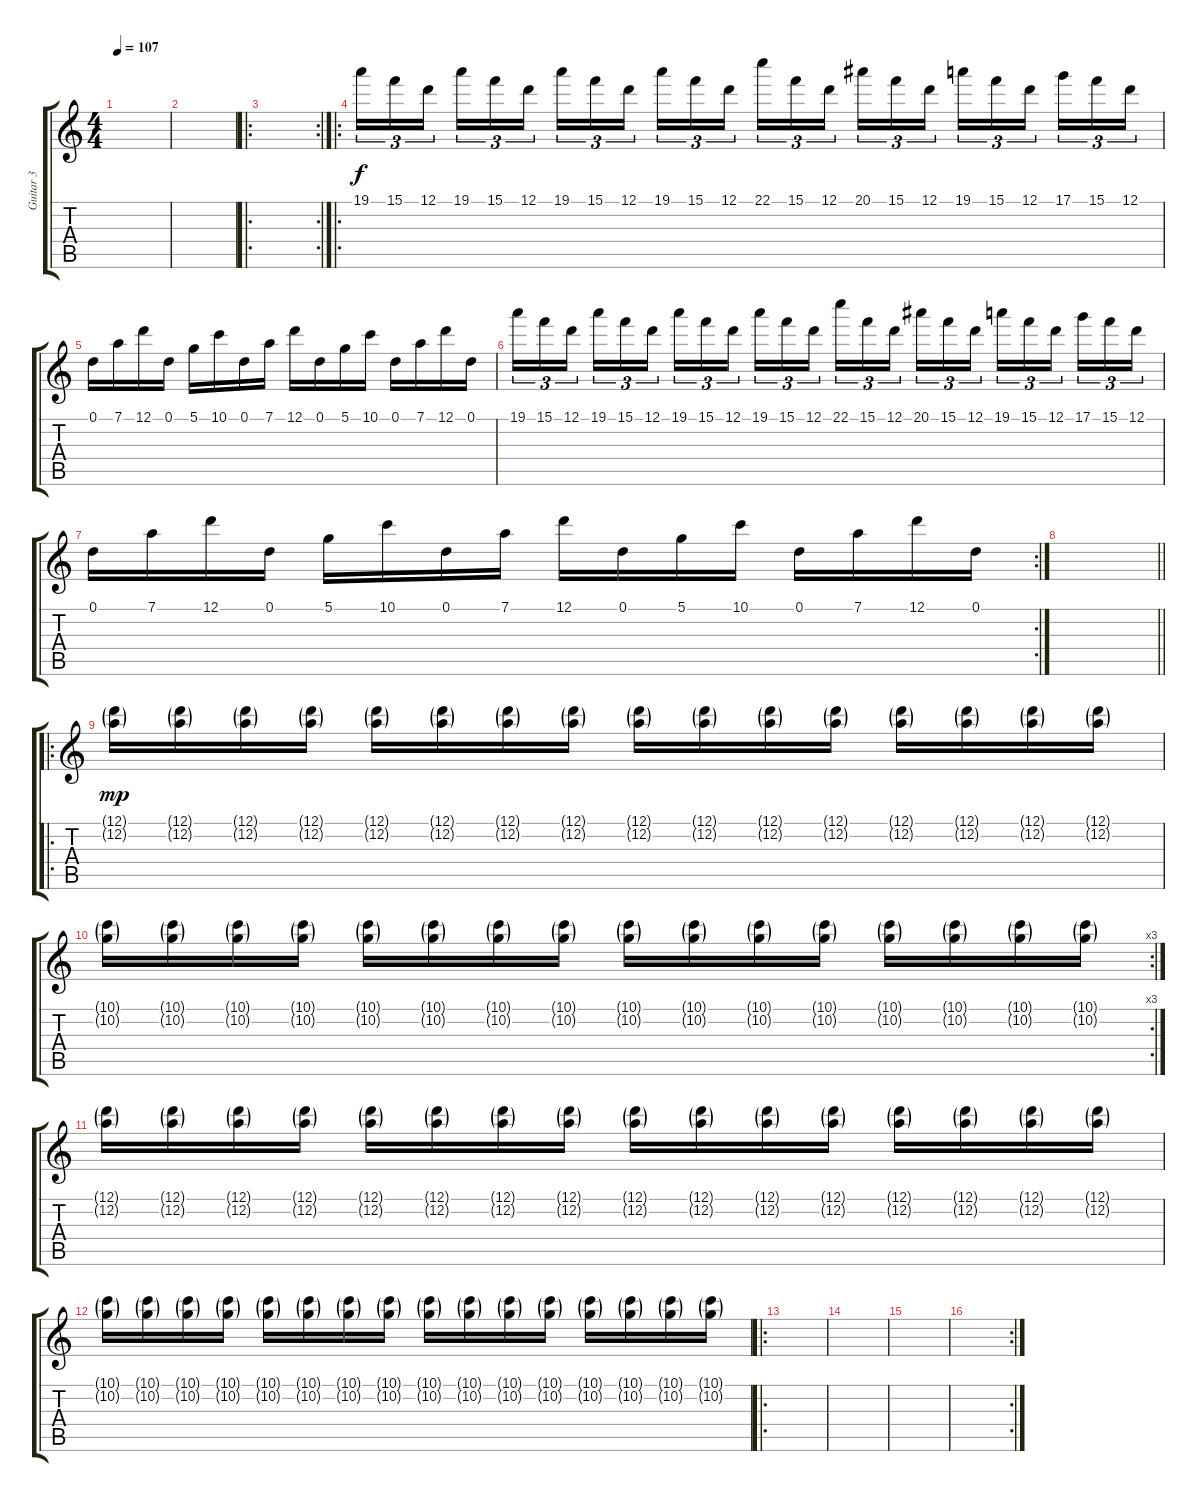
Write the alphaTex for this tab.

\track ("Guitar 3" "Guitar 3") {instrument overdrivenguitar}
\staff {score tabs}
\tuning (D4 A3 F3 C3 G2 D2) {hide}
\ts (4 4)
\tempo 107
\clef g2
\ks c
|
|
\ro
\rc 2
|
\ro
19.1.16{tu (3 2)} 15.1.16{tu (3 2)} 12.1.16{tu (3 2)} 19.1.16{tu (3 2)} 15.1.16{tu (3 2)} 12.1.16{tu (3 2)} 19.1.16{tu (3 2)} 15.1.16{tu (3 2)} 12.1.16{tu (3 2)} 19.1.16{tu (3 2)} 15.1.16{tu (3 2)} 12.1.16{tu (3 2)} 22.1.16{tu (3 2)} 15.1.16{tu (3 2)} 12.1.16{tu (3 2)} 20.1.16{tu (3 2)} 15.1.16{tu (3 2)} 12.1.16{tu (3 2)} 19.1.16{tu (3 2)} 15.1.16{tu (3 2)} 12.1.16{tu (3 2)} 17.1.16{tu (3 2)} 15.1.16{tu (3 2)} 12.1.16{tu (3 2)} |
0.1.16 7.1.16 12.1.16 0.1.16 5.1.16 10.1.16 0.1.16 7.1.16 12.1.16 0.1.16 5.1.16 10.1.16 0.1.16 7.1.16 12.1.16 0.1.16 |
19.1.16{tu (3 2)} 15.1.16{tu (3 2)} 12.1.16{tu (3 2)} 19.1.16{tu (3 2)} 15.1.16{tu (3 2)} 12.1.16{tu (3 2)} 19.1.16{tu (3 2)} 15.1.16{tu (3 2)} 12.1.16{tu (3 2)} 19.1.16{tu (3 2)} 15.1.16{tu (3 2)} 12.1.16{tu (3 2)} 22.1.16{tu (3 2)} 15.1.16{tu (3 2)} 12.1.16{tu (3 2)} 20.1.16{tu (3 2)} 15.1.16{tu (3 2)} 12.1.16{tu (3 2)} 19.1.16{tu (3 2)} 15.1.16{tu (3 2)} 12.1.16{tu (3 2)} 17.1.16{tu (3 2)} 15.1.16{tu (3 2)} 12.1.16{tu (3 2)} |
\rc 2
0.1.16 7.1.16 12.1.16 0.1.16 5.1.16 10.1.16 0.1.16 7.1.16 12.1.16 0.1.16 5.1.16 10.1.16 0.1.16 7.1.16 12.1.16 0.1.16 |
\barLineRight lightlight
|
\ro
(12.1{g} 12.2{g}).16{dy mp} (12.1{g} 12.2{g}).16 (12.1{g} 12.2{g}).16 (12.1{g} 12.2{g}).16 (12.1{g} 12.2{g}).16 (12.1{g} 12.2{g}).16 (12.1{g} 12.2{g}).16 (12.1{g} 12.2{g}).16 (12.1{g} 12.2{g}).16 (12.1{g} 12.2{g}).16 (12.1{g} 12.2{g}).16 (12.1{g} 12.2{g}).16 (12.1{g} 12.2{g}).16 (12.1{g} 12.2{g}).16 (12.1{g} 12.2{g}).16 (12.1{g} 12.2{g}).16 |
\rc 3
(10.1{g} 10.2{g}).16 (10.1{g} 10.2{g}).16 (10.1{g} 10.2{g}).16 (10.1{g} 10.2{g}).16 (10.1{g} 10.2{g}).16 (10.1{g} 10.2{g}).16 (10.1{g} 10.2{g}).16 (10.1{g} 10.2{g}).16 (10.1{g} 10.2{g}).16 (10.1{g} 10.2{g}).16 (10.1{g} 10.2{g}).16 (10.1{g} 10.2{g}).16 (10.1{g} 10.2{g}).16 (10.1{g} 10.2{g}).16 (10.1{g} 10.2{g}).16 (10.1{g} 10.2{g}).16 |
(12.1{g} 12.2{g}).16 (12.1{g} 12.2{g}).16 (12.1{g} 12.2{g}).16 (12.1{g} 12.2{g}).16 (12.1{g} 12.2{g}).16 (12.1{g} 12.2{g}).16 (12.1{g} 12.2{g}).16 (12.1{g} 12.2{g}).16 (12.1{g} 12.2{g}).16 (12.1{g} 12.2{g}).16 (12.1{g} 12.2{g}).16 (12.1{g} 12.2{g}).16 (12.1{g} 12.2{g}).16 (12.1{g} 12.2{g}).16 (12.1{g} 12.2{g}).16 (12.1{g} 12.2{g}).16 |
(10.1{g} 10.2{g}).16 (10.1{g} 10.2{g}).16 (10.1{g} 10.2{g}).16 (10.1{g} 10.2{g}).16 (10.1{g} 10.2{g}).16 (10.1{g} 10.2{g}).16 (10.1{g} 10.2{g}).16 (10.1{g} 10.2{g}).16 (10.1{g} 10.2{g}).16 (10.1{g} 10.2{g}).16 (10.1{g} 10.2{g}).16 (10.1{g} 10.2{g}).16 (10.1{g} 10.2{g}).16 (10.1{g} 10.2{g}).16 (10.1{g} 10.2{g}).16 (10.1{g} 10.2{g}).16 |
\ro
|
|
|
\rc 2
